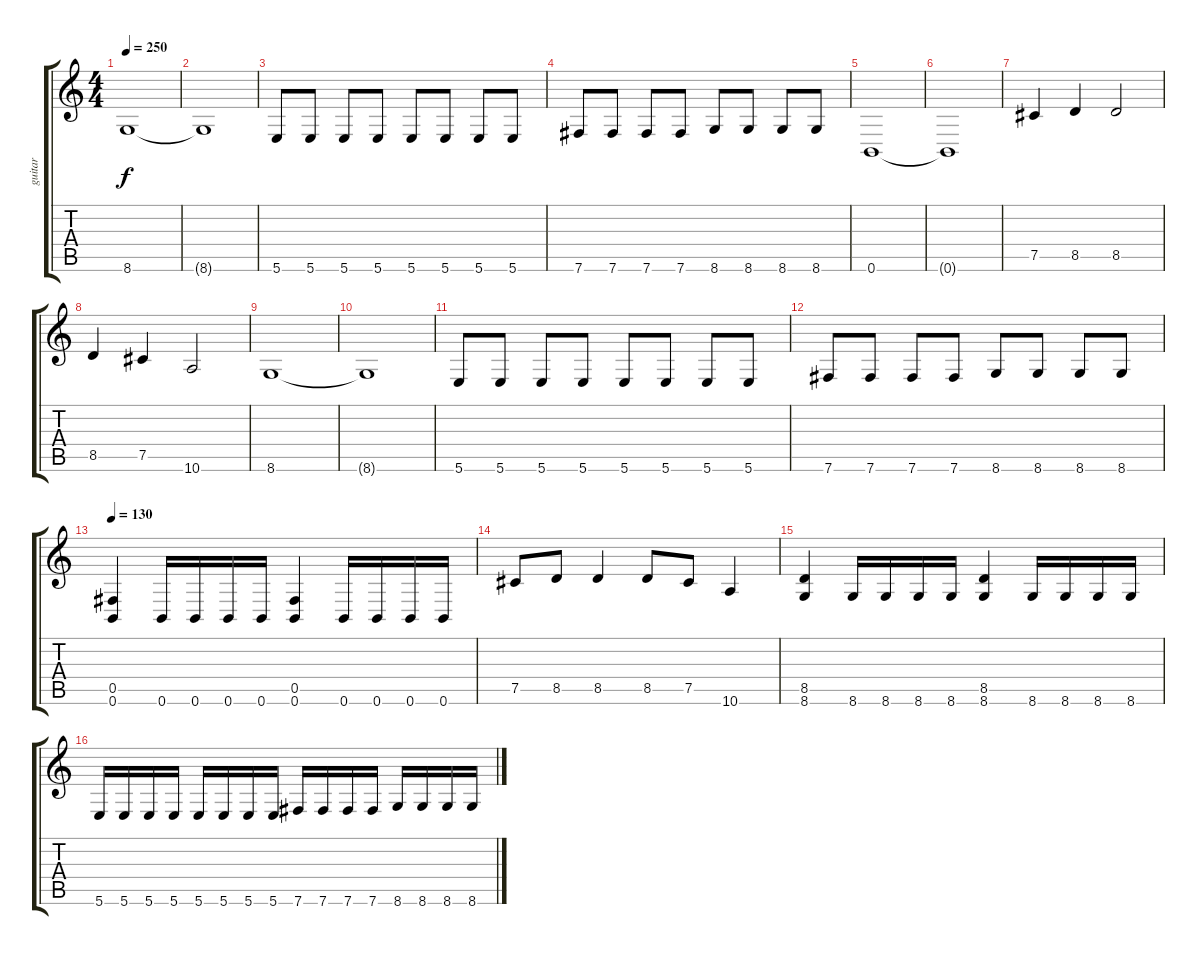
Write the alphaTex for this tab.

\track ("guitar" "guitar") {instrument distortionguitar}
\staff {score tabs}
\tuning (Db4 Ab3 E3 B2 Gb2 B1) {hide}
\ts (4 4)
\tempo 250
\clef g2
\ks c
8.6.1{dy f} |
8.6{t}.1 |
5.6.8 5.6.8 5.6.8 5.6.8 5.6.8 5.6.8 5.6.8 5.6.8 |
7.6.8 7.6.8 7.6.8 7.6.8 8.6.8 8.6.8 8.6.8 8.6.8 |
0.6.1 |
0.6{t}.1 |
7.5.4 8.5.4 8.5.2 |
8.5.4 7.5.4 10.6.2 |
8.6.1 |
8.6{t}.1 |
5.6.8 5.6.8 5.6.8 5.6.8 5.6.8 5.6.8 5.6.8 5.6.8 |
7.6.8 7.6.8 7.6.8 7.6.8 8.6.8 8.6.8 8.6.8 8.6.8 |
\tempo 130
(0.5 0.6).4 0.6.16 0.6.16 0.6.16 0.6.16 (0.5 0.6).4 0.6.16 0.6.16 0.6.16 0.6.16 |
7.5.8 8.5.8 8.5.4 8.5.8 7.5.8 10.6.4 |
(8.5 8.6).4 8.6.16 8.6.16 8.6.16 8.6.16 (8.5 8.6).4 8.6.16 8.6.16 8.6.16 8.6.16 |
5.6.16 5.6.16 5.6.16 5.6.16 5.6.16 5.6.16 5.6.16 5.6.16 7.6.16 7.6.16 7.6.16 7.6.16 8.6.16 8.6.16 8.6.16 8.6.16
